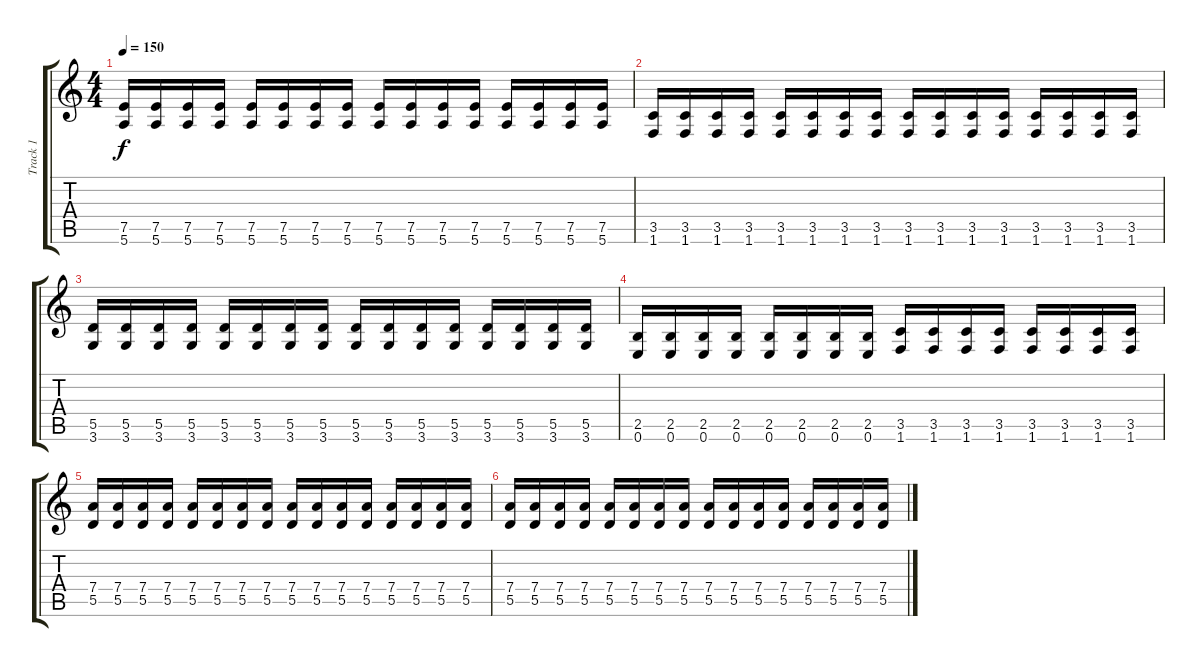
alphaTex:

\track ("Track 1" "Track 1") {instrument distortionguitar}
\staff {score tabs}
\tuning (E4 B3 G3 D3 A2 E2) {hide}
\ts (4 4)
\tempo 150
\clef g2
\ks c
(7.5 5.6).16{dy f} (7.5 5.6).16 (7.5 5.6).16 (7.5 5.6).16 (7.5 5.6).16 (7.5 5.6).16 (7.5 5.6).16 (7.5 5.6).16 (7.5 5.6).16 (7.5 5.6).16 (7.5 5.6).16 (7.5 5.6).16 (7.5 5.6).16 (7.5 5.6).16 (7.5 5.6).16 (7.5 5.6).16 |
(3.5 1.6).16 (3.5 1.6).16 (3.5 1.6).16 (3.5 1.6).16 (3.5 1.6).16 (3.5 1.6).16 (3.5 1.6).16 (3.5 1.6).16 (3.5 1.6).16 (3.5 1.6).16 (3.5 1.6).16 (3.5 1.6).16 (3.5 1.6).16 (3.5 1.6).16 (3.5 1.6).16 (3.5 1.6).16 |
(5.5 3.6).16 (5.5 3.6).16 (5.5 3.6).16 (5.5 3.6).16 (5.5 3.6).16 (5.5 3.6).16 (5.5 3.6).16 (5.5 3.6).16 (5.5 3.6).16 (5.5 3.6).16 (5.5 3.6).16 (5.5 3.6).16 (5.5 3.6).16 (5.5 3.6).16 (5.5 3.6).16 (5.5 3.6).16 |
(2.5 0.6).16 (2.5 0.6).16 (2.5 0.6).16 (2.5 0.6).16 (2.5 0.6).16 (2.5 0.6).16 (2.5 0.6).16 (2.5 0.6).16 (3.5 1.6).16 (3.5 1.6).16 (3.5 1.6).16 (3.5 1.6).16 (3.5 1.6).16 (3.5 1.6).16 (3.5 1.6).16 (3.5 1.6).16 |
(7.4 5.5).16 (7.4 5.5).16 (7.4 5.5).16 (7.4 5.5).16 (7.4 5.5).16 (7.4 5.5).16 (7.4 5.5).16 (7.4 5.5).16 (7.4 5.5).16 (7.4 5.5).16 (7.4 5.5).16 (7.4 5.5).16 (7.4 5.5).16 (7.4 5.5).16 (7.4 5.5).16 (7.4 5.5).16 |
(7.4 5.5).16 (7.4 5.5).16 (7.4 5.5).16 (7.4 5.5).16 (7.4 5.5).16 (7.4 5.5).16 (7.4 5.5).16 (7.4 5.5).16 (7.4 5.5).16 (7.4 5.5).16 (7.4 5.5).16 (7.4 5.5).16 (7.4 5.5).16 (7.4 5.5).16 (7.4 5.5).16 (7.4 5.5).16
